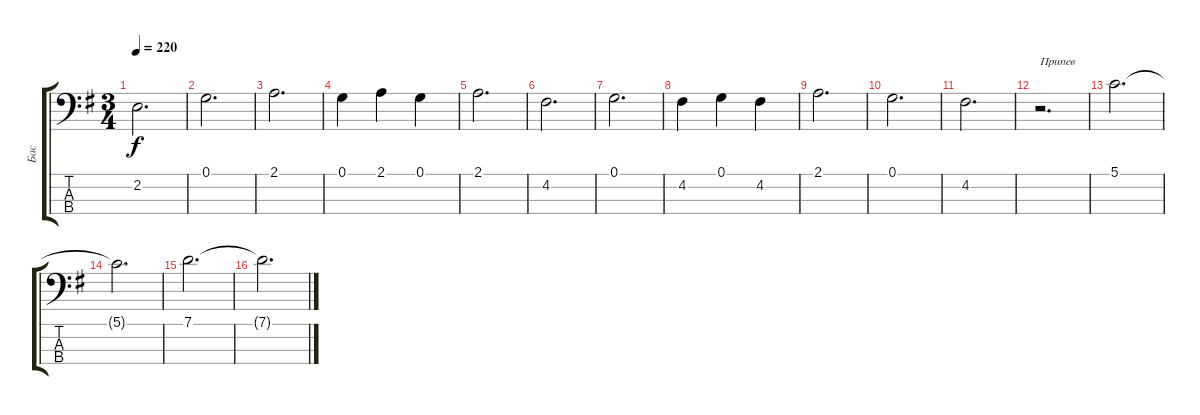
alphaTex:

\track ("Бас" "Бас") {instrument electricbassfinger}
\staff {score tabs}
\tuning (G2 D2 A1 E1) {hide}
\ts (3 4)
\tempo 220
\clef f4
\ks eminor
2.2.2{d dy f} |
0.1.2{d} |
2.1.2{d} |
0.1.4 2.1.4 0.1.4 |
2.1.2{d} |
4.2.2{d} |
0.1.2{d} |
4.2.4 0.1.4 4.2.4 |
2.1.2{d} |
0.1.2{d} |
4.2.2{d} |
r.2{d txt "Припев"} |
5.1.2{d} |
5.1{t}.2{d} |
7.1.2{d} |
7.1{t}.2{d}
